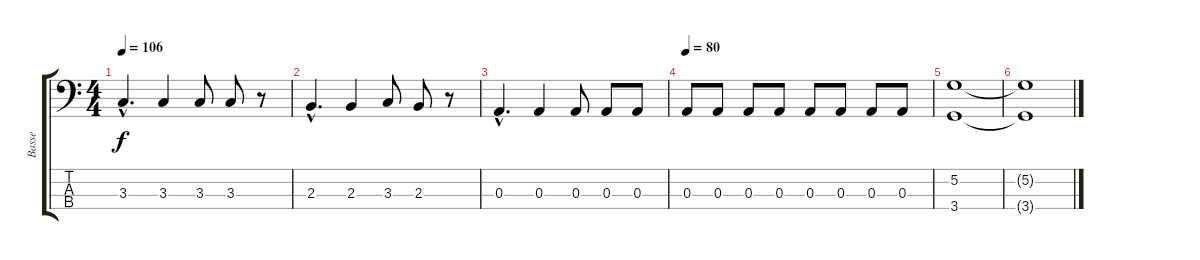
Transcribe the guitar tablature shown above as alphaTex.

\track ("Basse" "Basse") {instrument electricbassfinger}
\staff {score tabs}
\tuning (G2 D2 A1 E1) {hide}
\ts (4 4)
\tempo 106
\clef f4
\ks c
3.3{hac}.4{d dy f} 3.3.4 3.3.8 3.3.8 r.8 |
2.3{hac}.4{d} 2.3.4 3.3.8 2.3.8 r.8 |
0.3{hac}.4{d} 0.3.4 0.3.8 0.3.8 0.3.8 |
\tempo 80
0.3.8 0.3.8 0.3.8 0.3.8 0.3.8 0.3.8 0.3.8 0.3.8 |
(5.2 3.4).1 |
(5.2{t} 3.4{t}).1
